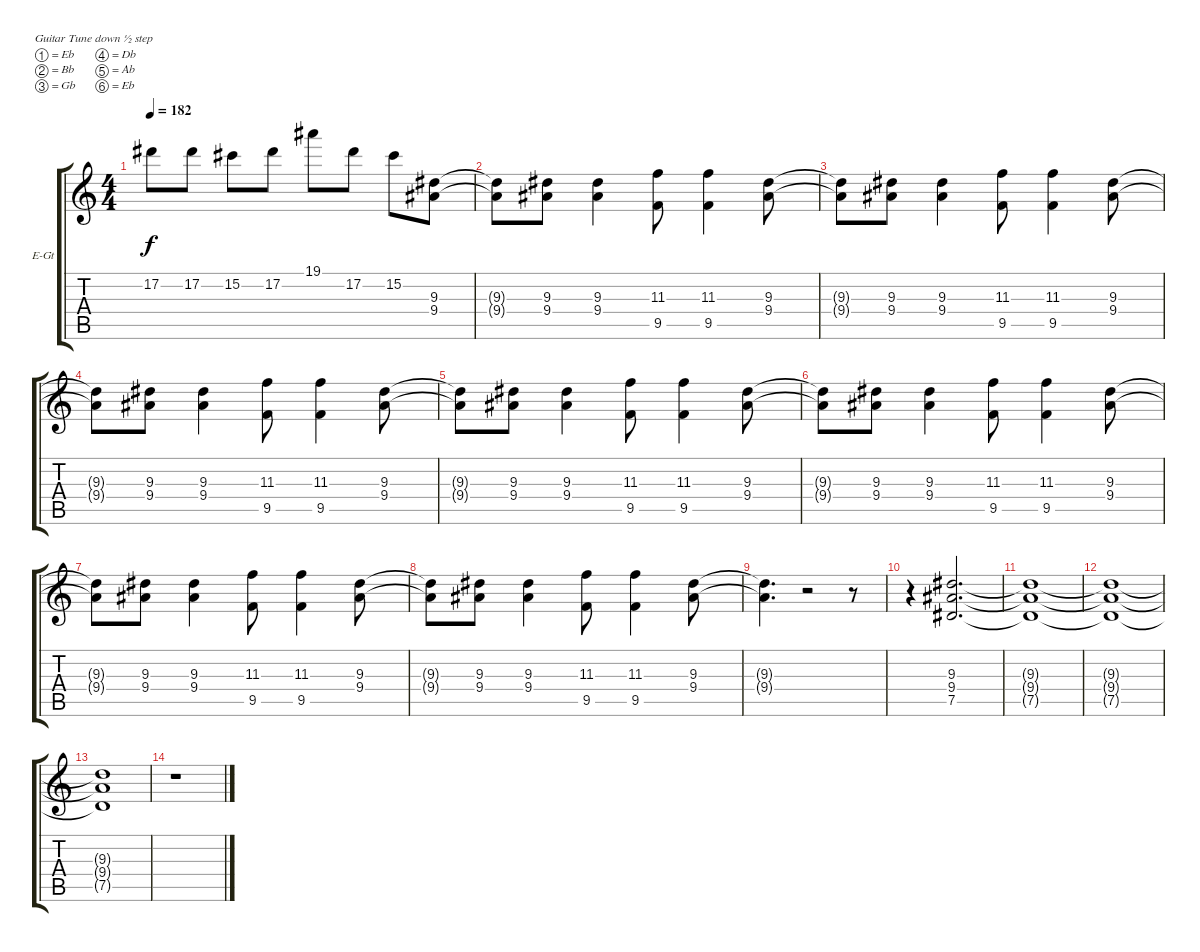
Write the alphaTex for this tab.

\defaultSystemsLayout 4
\bracketExtendMode groupsimilarinstruments
\firstSystemTrackNameOrientation horizontal
\otherSystemsTrackNameOrientation horizontal
\track ("Electric Guitar" "E-Gt") {instrument distortionguitar}
\staff {score tabs}
\tuning (Eb4 Bb3 Gb3 Db3 Ab2 Eb2)
\ts (4 4)
\tempo 182
\clef g2
\ks c
17.2.8{dy f} 17.2.8 15.2.8 17.2.8 19.1.8 17.2.8 15.2.8 (9.3 9.4).8 |
(9.4{t} 9.3{t}).8 (9.4 9.3).8 (9.4 9.3).4 (11.3 9.5).8 (11.3 9.5).4 (9.3 9.4).8 |
(9.4{t} 9.3{t}).8 (9.4 9.3).8 (9.4 9.3).4 (11.3 9.5).8 (11.3 9.5).4 (9.3 9.4).8 |
(9.4{t} 9.3{t}).8 (9.4 9.3).8 (9.4 9.3).4 (11.3 9.5).8 (11.3 9.5).4 (9.3 9.4).8 |
(9.4{t} 9.3{t}).8 (9.4 9.3).8 (9.4 9.3).4 (11.3 9.5).8 (11.3 9.5).4 (9.3 9.4).8 |
(9.4{t} 9.3{t}).8 (9.4 9.3).8 (9.4 9.3).4 (11.3 9.5).8 (11.3 9.5).4 (9.3 9.4).8 |
(9.4{t} 9.3{t}).8 (9.4 9.3).8 (9.4 9.3).4 (11.3 9.5).8 (11.3 9.5).4 (9.3 9.4).8 |
(9.4{t} 9.3{t}).8 (9.4 9.3).8 (9.4 9.3).4 (11.3 9.5).8 (11.3 9.5).4 (9.3 9.4).8 |
(9.3{t} 9.4{t}).4{d} r.2 r.8 |
r.4 (9.3 9.4 7.5).2{d} |
(9.3{t} 9.4{t} 7.5{t}).1 |
(9.3{t} 9.4{t} 7.5{t}).1 |
(9.3{t} 9.4{t} 7.5{t}).1 |
r.1
